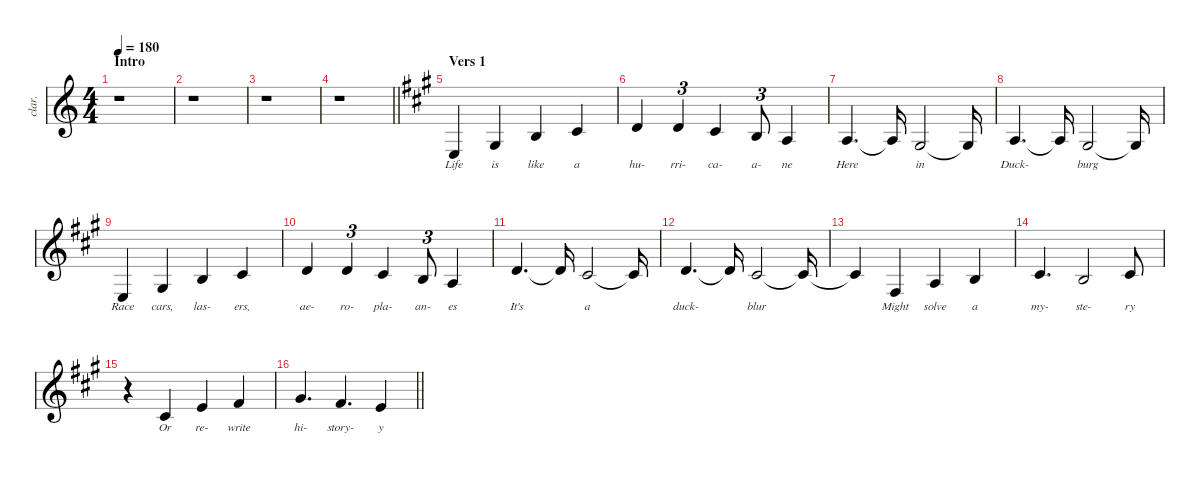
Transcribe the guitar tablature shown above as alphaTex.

\defaultSystemsLayout 4
\hideDynamics
\bracketExtendMode nobrackets
\otherSystemsTrackNameOrientation horizontal
\track ("Voice" "clar.") {defaultSystemsLayout 4 instrument clarinet}
\staff {score}
\tuning (E4 B3 G3 D3 A2 E2)
\ts (4 4)
\beaming (8 2 2 2 2)
\section ("" "Intro")
\tempo 180
\clef g2
\ks c
r.1{dy f instrument clarinet beam Down} |
r.1{beam Down} |
r.1{beam Down} |
\barLineRight lightlight
r.1{beam Down} |
\section ("" "Vers 1")
\ks a
2.4{acc forcenatural}.4{lyrics (0 "Life") lyrics (1 "") lyrics (2 "") lyrics (3 "") lyrics (4 "") beam Up} 1.3{acc #}.4{lyrics (0 "is") lyrics (1 "") lyrics (2 "") lyrics (3 "") lyrics (4 "") beam Up} 0.2{acc forcenatural}.4{lyrics (0 "like") lyrics (1 "") lyrics (2 "") lyrics (3 "") lyrics (4 "") beam Up} 2.2{acc #}.4{lyrics (0 "a") lyrics (1 "") lyrics (2 "") lyrics (3 "") lyrics (4 "") beam Up} |
3.2{acc forcenatural}.4{lyrics (0 "hu-") lyrics (1 "") lyrics (2 "") lyrics (3 "") lyrics (4 "") beam Up} 3.2{acc forcenatural}.4{tu (3 2) lyrics (0 "rri-") lyrics (1 "") lyrics (2 "") lyrics (3 "") lyrics (4 "") beam Up} 2.2{acc #}.4{lyrics (0 "ca-") lyrics (1 "") lyrics (2 "") lyrics (3 "") lyrics (4 "") beam Up} 0.2{acc forcenatural}.8{tu (3 2) lyrics (0 "a-") lyrics (1 "") lyrics (2 "") lyrics (3 "") lyrics (4 "") beam Up} 2.3{acc forcenatural}.4{lyrics (0 "ne") lyrics (1 "") lyrics (2 "") lyrics (3 "") lyrics (4 "") beam Up} |
2.3{acc forcenatural}.4{d lyrics (0 "Here") lyrics (1 "") lyrics (2 "") lyrics (3 "") lyrics (4 "") beam Up} 2.3{t acc forcenatural}.16{beam Up} 1.3{acc #}.2{lyrics (0 "in") lyrics (1 "") lyrics (2 "") lyrics (3 "") lyrics (4 "") beam Up} 1.3{t acc #}.16{beam Up} |
2.3{acc forcenatural}.4{d lyrics (0 "Duck-") lyrics (1 "") lyrics (2 "") lyrics (3 "") lyrics (4 "") beam Up} 2.3{t acc forcenatural}.16{beam Up} 1.3{acc #}.2{lyrics (0 "burg") lyrics (1 "") lyrics (2 "") lyrics (3 "") lyrics (4 "") beam Up} 1.3{t acc #}.16{beam Up} |
2.4{acc forcenatural}.4{lyrics (0 "Race") lyrics (1 "") lyrics (2 "") lyrics (3 "") lyrics (4 "") beam Up} 1.3{acc #}.4{lyrics (0 "cars,") lyrics (1 "") lyrics (2 "") lyrics (3 "") lyrics (4 "") beam Up} 0.2{acc forcenatural}.4{lyrics (0 "las-") lyrics (1 "") lyrics (2 "") lyrics (3 "") lyrics (4 "") beam Up} 2.2{acc #}.4{lyrics (0 "ers,") lyrics (1 "") lyrics (2 "") lyrics (3 "") lyrics (4 "") beam Up} |
3.2{acc forcenatural}.4{lyrics (0 "ae-") lyrics (1 "") lyrics (2 "") lyrics (3 "") lyrics (4 "") beam Up} 3.2{acc forcenatural}.4{tu (3 2) lyrics (0 "ro-") lyrics (1 "") lyrics (2 "") lyrics (3 "") lyrics (4 "") beam Up} 2.2{acc #}.4{lyrics (0 "pla-") lyrics (1 "") lyrics (2 "") lyrics (3 "") lyrics (4 "") beam Up} 0.2{acc forcenatural}.8{tu (3 2) lyrics (0 "an-") lyrics (1 "") lyrics (2 "") lyrics (3 "") lyrics (4 "") beam Up} 2.3{acc forcenatural}.4{lyrics (0 "es") lyrics (1 "") lyrics (2 "") lyrics (3 "") lyrics (4 "") beam Up} |
3.2{acc forcenatural}.4{d lyrics (0 "It's") lyrics (1 "") lyrics (2 "") lyrics (3 "") lyrics (4 "") beam Up} 3.2{t acc forcenatural}.16{beam Up} 2.2{acc #}.2{lyrics (0 "a") lyrics (1 "") lyrics (2 "") lyrics (3 "") lyrics (4 "") beam Up} 2.2{t acc #}.16{beam Up} |
3.2{acc forcenatural}.4{d lyrics (0 "duck-") lyrics (1 "") lyrics (2 "") lyrics (3 "") lyrics (4 "") beam Up} 3.2{t acc forcenatural}.16{beam Up} 2.2{acc #}.2{lyrics (0 "blur") lyrics (1 "") lyrics (2 "") lyrics (3 "") lyrics (4 "") beam Up} 2.2{t acc #}.16{beam Up} |
2.2{t acc #}.4{beam Up} 4.4{acc #}.4{lyrics (0 "Might") lyrics (1 "") lyrics (2 "") lyrics (3 "") lyrics (4 "") beam Up} 2.3{acc forcenatural}.4{lyrics (0 "solve") lyrics (1 "") lyrics (2 "") lyrics (3 "") lyrics (4 "") beam Up} 0.2{acc forcenatural}.4{lyrics (0 "a") lyrics (1 "") lyrics (2 "") lyrics (3 "") lyrics (4 "") beam Up} |
2.2{acc #}.4{d lyrics (0 "my-") lyrics (1 "") lyrics (2 "") lyrics (3 "") lyrics (4 "") beam Up} 0.2{acc forcenatural}.2{lyrics (0 "ste-") lyrics (1 "") lyrics (2 "") lyrics (3 "") lyrics (4 "") beam Up} 2.2{acc #}.8{lyrics (0 "ry") lyrics (1 "") lyrics (2 "") lyrics (3 "") lyrics (4 "") beam Up} |
r.4{beam Down} 2.2{acc #}.4{lyrics (0 "Or") lyrics (1 "") lyrics (2 "") lyrics (3 "") lyrics (4 "") beam Up} 0.1{acc forcenatural}.4{lyrics (0 "re-") lyrics (1 "") lyrics (2 "") lyrics (3 "") lyrics (4 "") beam Up} 2.1{acc #}.4{lyrics (0 "write") lyrics (1 "") lyrics (2 "") lyrics (3 "") lyrics (4 "") beam Up} |
\barLineRight lightlight
4.1{acc #}.4{d lyrics (0 "hi-") lyrics (1 "") lyrics (2 "") lyrics (3 "") lyrics (4 "") beam Up} 2.1{acc #}.4{d lyrics (0 "story-") lyrics (1 "") lyrics (2 "") lyrics (3 "") lyrics (4 "") beam Up} 0.1{acc forcenatural}.4{lyrics (0 "y") lyrics (1 "") lyrics (2 "") lyrics (3 "") lyrics (4 "") beam Up}
